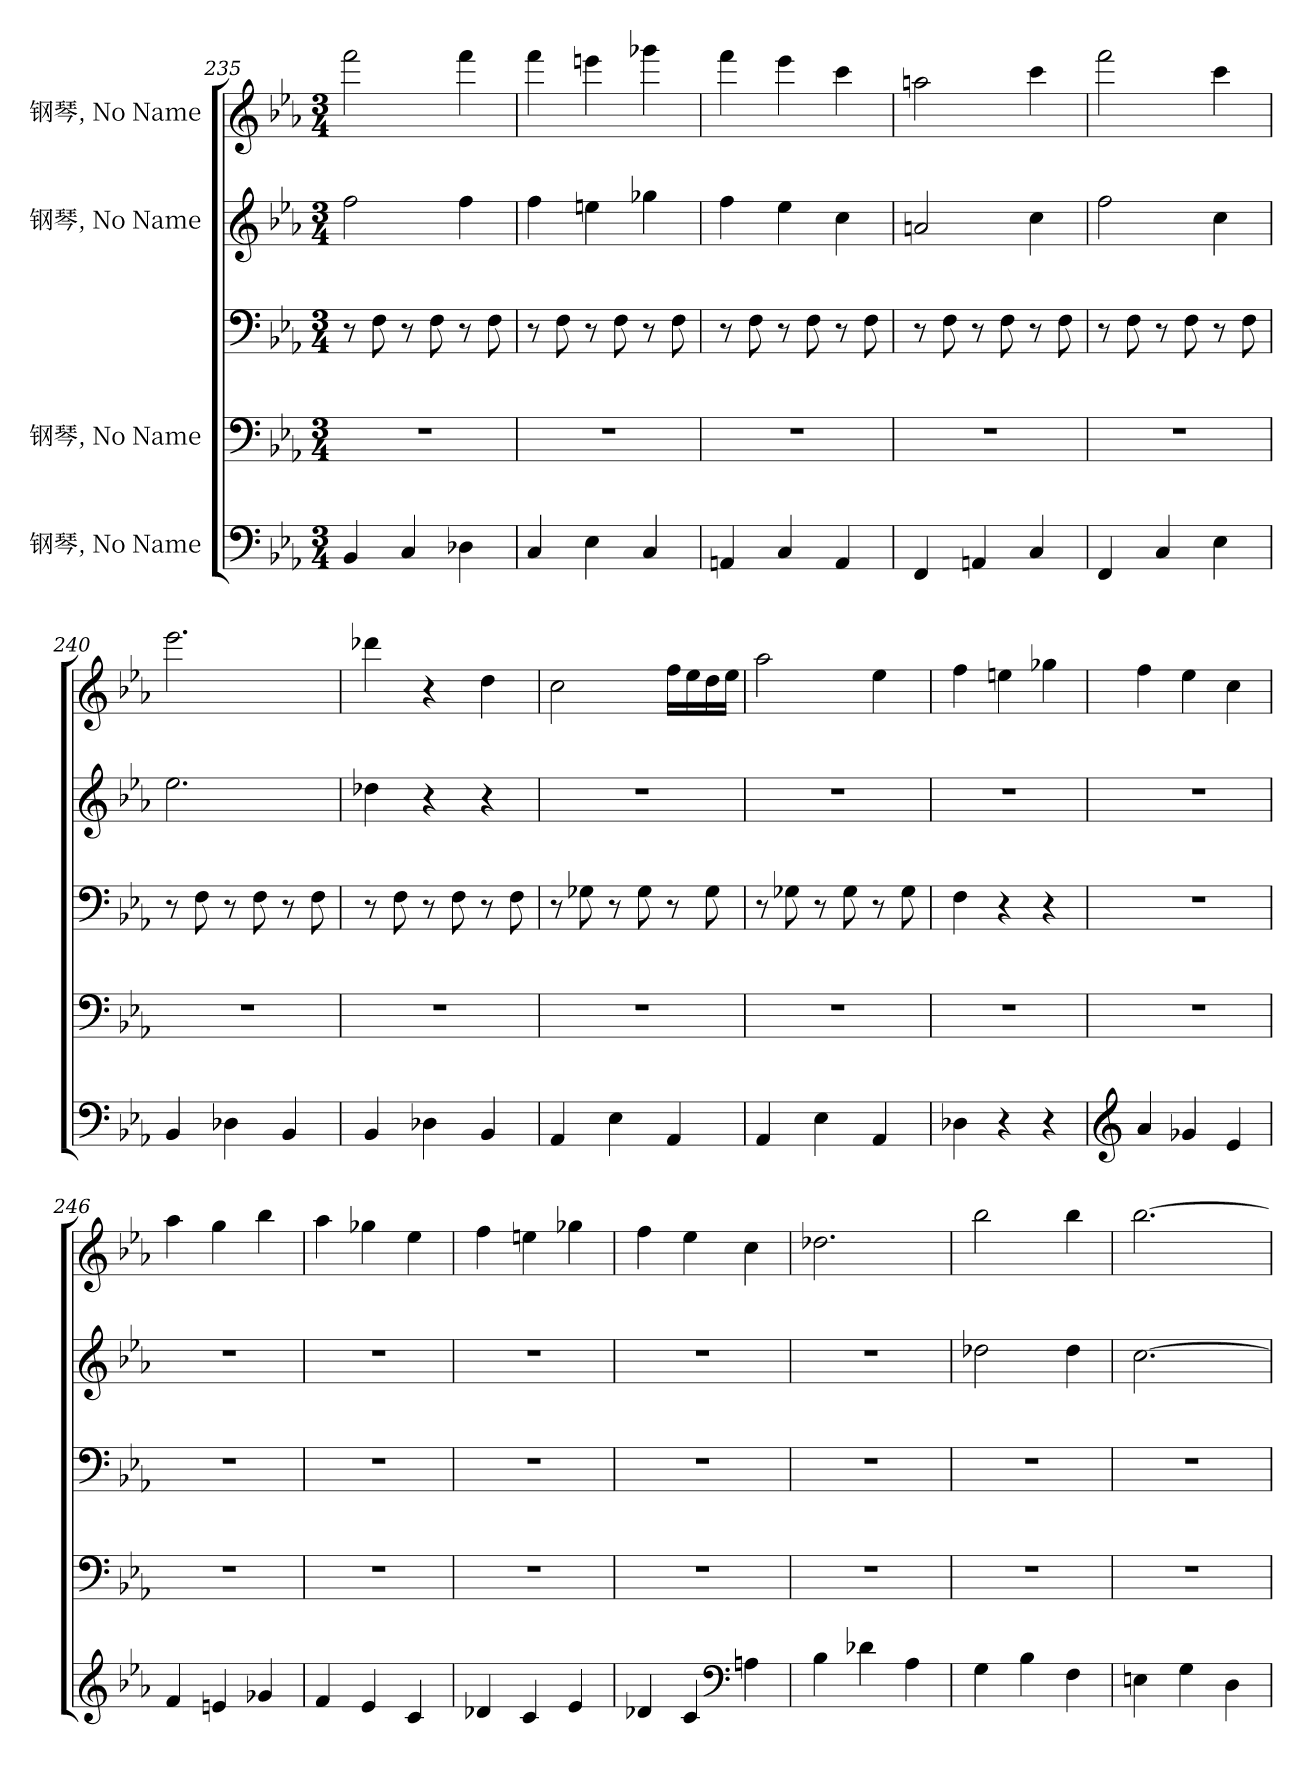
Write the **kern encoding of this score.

**kern	**kern	**kern	**kern	**kern
*part4	*part3	*part3	*part2	*part1
*staff5	*staff4	*staff3	*staff2	*staff1
*I"钢琴, No Name	*I"钢琴, No Name	*	*I"钢琴, No Name	*I"钢琴, No Name
*clefF4	*clefF4	*clefF4	*clefG2	*clefG2
*k[b-e-a-]	*k[b-e-a-]	*k[b-e-a-]	*k[b-e-a-]	*k[b-e-a-]
*M3/4	*M3/4	*M3/4	*M3/4	*M3/4
=235	=235	=235	=235	=235
4BB-/	2.r	8r	2ff\	2fff\
.	.	8F\	.	.
4C/	.	8r	.	.
.	.	8F\	.	.
4D-X\	.	8r	4ff\	4fff\
.	.	8F\	.	.
=236	=236	=236	=236	=236
*	*	*	*	*MM233
4C/	2.r	8r	4ff\	4fff\
.	.	8F\	.	.
4E-\	.	8r	4een\	4eeen\
.	.	8F\	.	.
4C/	.	8r	4gg-X\	4ggg-X\
.	.	8F\	.	.
=237	=237	=237	=237	=237
4AAn/	2.r	8r	4ff\	4fff\
.	.	8F\	.	.
4C/	.	8r	4ee-\	4eee-\
.	.	8F\	.	.
4AA/	.	8r	4cc\	4ccc\
.	.	8F\	.	.
=238	=238	=238	=238	=238
4FF/	2.r	8r	2an/	2aan\
.	.	8F\	.	.
4AAn/	.	8r	.	.
.	.	8F\	.	.
4C/	.	8r	4cc\	4ccc\
.	.	8F\	.	.
!!LO:LB:g=z
=239	=239	=239	=239	=239
*	*	*	*	*MM233
4FF/	2.r	8r	2ff\	2fff\
.	.	8F\	.	.
4C/	.	8r	.	.
.	.	8F\	.	.
4E-\	.	8r	4cc\	4ccc\
.	.	8F\	.	.
=240	=240	=240	=240	=240
4BB-/	2.r	8r	2.ee-\	2.eee-\
.	.	8F\	.	.
4D-X\	.	8r	.	.
.	.	8F\	.	.
4BB-/	.	8r	.	.
.	.	8F\	.	.
=241	=241	=241	=241	=241
4BB-/	2.r	8r	4dd-X\	4ddd-X\
.	.	8F\	.	.
4D-X\	.	8r	4r	4r
.	.	8F\	.	.
4BB-/	.	8r	4r	4dd\
.	.	8F\	.	.
=242	=242	=242	=242	=242
*	*	*	*	*MM233
4AA-/	2.r	8r	2.r	2cc\
.	.	8G-X\	.	.
4E-\	.	8r	.	.
.	.	8G-\	.	.
4AA-/	.	8r	.	16ff\LL
.	.	.	.	16ee-\
.	.	8G-\	.	16dd\
.	.	.	.	16ee-\JJ
=243	=243	=243	=243	=243
4AA-/	2.r	8r	2.r	2aa-\
.	.	8G-X\	.	.
4E-\	.	8r	.	.
.	.	8G-\	.	.
4AA-/	.	8r	.	4ee-\
.	.	8G-\	.	.
=244	=244	=244	=244	=244
*	*	*	*	*MM233
4D-X\	2.r	4F\	2.r	4ff\
4r	.	4r	.	4een\
4r	.	4r	.	4gg-X\
!!LO:PB:g=z
=245	=245	=245	=245	=245
*clefG2	*	*	*	*
4a-/	2.r	2.r	2.r	4ff\
4g-X/	.	.	.	4ee-\
4e-/	.	.	.	4cc\
=246	=246	=246	=246	=246
*	*	*	*	*MM233
4f/	2.r	2.r	2.r	4aa-\
4en/	.	.	.	4gg\
4g-X/	.	.	.	4bb-\
=247	=247	=247	=247	=247
4f/	2.r	2.r	2.r	4aa-\
4e-/	.	.	.	4gg-X\
4c/	.	.	.	4ee-\
=248	=248	=248	=248	=248
*	*	*	*	*MM233
4d-X/	2.r	2.r	2.r	4ff\
4c/	.	.	.	4een\
4e-/	.	.	.	4gg-X\
=249	=249	=249	=249	=249
4d-X/	2.r	2.r	2.r	4ff\
4c/	.	.	.	4ee-\
*clefF4	*	*	*	*
4An\	.	.	.	4cc\
=250	=250	=250	=250	=250
4B-\	2.r	2.r	2.r	2.dd-X\
4d-X\	.	.	.	.
4A-\	.	.	.	.
=251	=251	=251	=251	=251
4G\	2.r	2.r	2dd-X\	2bb-\
4B-\	.	.	.	.
4F\	.	.	4dd-\	4bb-\
=252	=252	=252	=252	=252
*	*	*	*	*MM233
4En\	2.r	2.r	[2.cc\	[2.bb-\
4G\	.	.	.	.
4D\	.	.	.	.
=	=	=	=	=
*-	*-	*-	*-	*-
